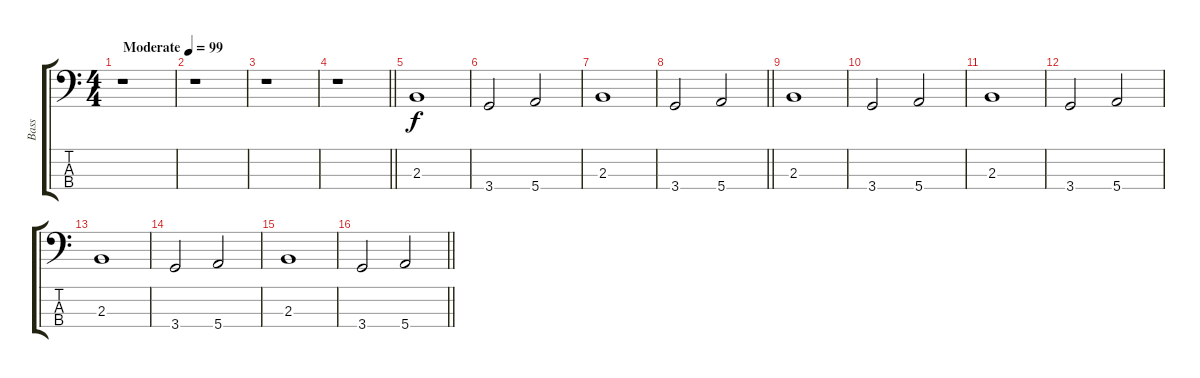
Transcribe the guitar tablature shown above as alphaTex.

\track ("Bass" "Bass") {instrument electricbassfinger}
\staff {score tabs}
\tuning (G2 D2 A1 E1) {hide}
\ts (4 4)
\tempo (99 "Moderate")
\clef f4
\ks c
r.1{dy f instrument electricbassfinger} |
r.1 |
r.1 |
\barLineRight lightlight
r.1 |
2.3.1 |
3.4.2 5.4.2 |
2.3.1 |
\barLineRight lightlight
3.4.2 5.4.2 |
2.3.1 |
3.4.2 5.4.2 |
2.3.1 |
3.4.2 5.4.2 |
2.3.1 |
3.4.2 5.4.2 |
2.3.1 |
\barLineRight lightlight
3.4.2 5.4.2
